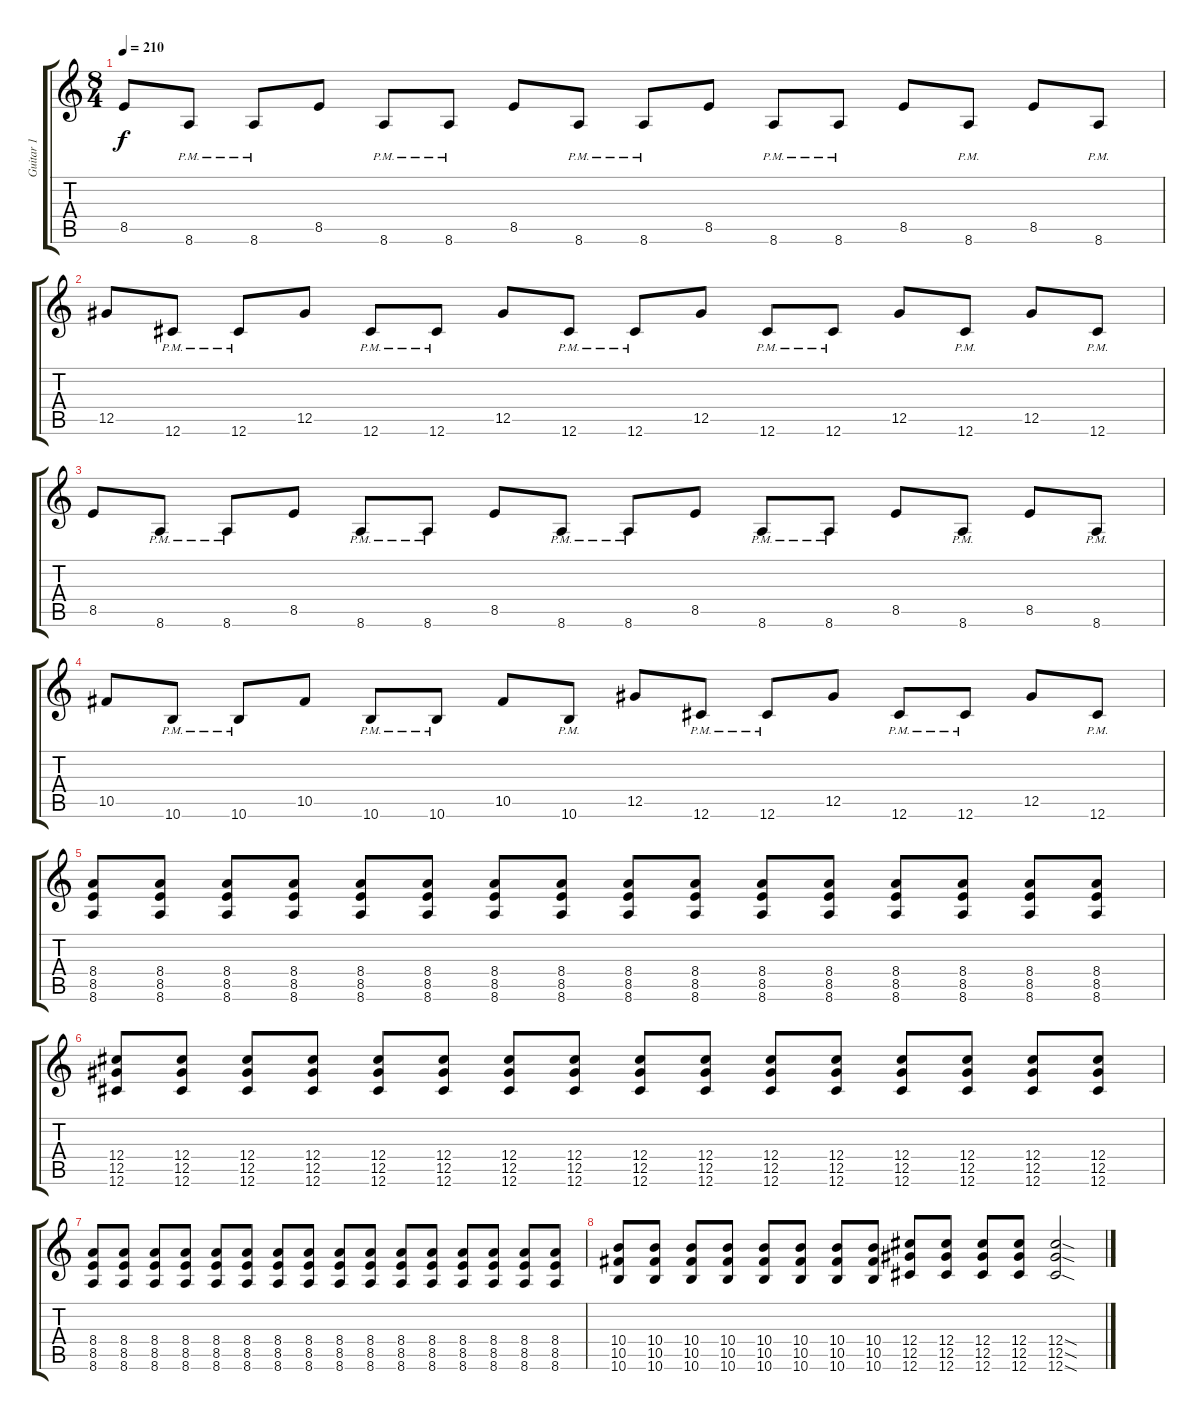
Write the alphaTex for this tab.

\track ("Guitar 1" "Guitar 1") {instrument distortionguitar}
\staff {score tabs}
\tuning (Eb4 Bb3 Gb3 Db3 Ab2 Db2) {hide}
\ts (8 4)
\tempo 210
\clef g2
\ks c
8.5.8{dy f} 8.6{pm}.8 8.6{pm}.8 8.5.8 8.6{pm}.8 8.6{pm}.8 8.5.8 8.6{pm}.8 8.6{pm}.8 8.5.8 8.6{pm}.8 8.6{pm}.8 8.5.8 8.6{pm}.8 8.5.8 8.6{pm}.8 |
12.5.8 12.6{pm}.8 12.6{pm}.8 12.5.8 12.6{pm}.8 12.6{pm}.8 12.5.8 12.6{pm}.8 12.6{pm}.8 12.5.8 12.6{pm}.8 12.6{pm}.8 12.5.8 12.6{pm}.8 12.5.8 12.6{pm}.8 |
8.5.8 8.6{pm}.8 8.6{pm}.8 8.5.8 8.6{pm}.8 8.6{pm}.8 8.5.8 8.6{pm}.8 8.6{pm}.8 8.5.8 8.6{pm}.8 8.6{pm}.8 8.5.8 8.6{pm}.8 8.5.8 8.6{pm}.8 |
10.5.8 10.6{pm}.8 10.6{pm}.8 10.5.8 10.6{pm}.8 10.6{pm}.8 10.5.8 10.6{pm}.8 12.5.8 12.6{pm}.8 12.6{pm}.8 12.5.8 12.6{pm}.8 12.6{pm}.8 12.5.8 12.6{pm}.8 |
(8.4 8.5 8.6).8{volume 13} (8.4 8.5 8.6).8 (8.4 8.5 8.6).8 (8.4 8.5 8.6).8 (8.4 8.5 8.6).8 (8.4 8.5 8.6).8 (8.4 8.5 8.6).8 (8.4 8.5 8.6).8 (8.4 8.5 8.6).8 (8.4 8.5 8.6).8 (8.4 8.5 8.6).8 (8.4 8.5 8.6).8 (8.4 8.5 8.6).8 (8.4 8.5 8.6).8 (8.4 8.5 8.6).8 (8.4 8.5 8.6).8 |
(12.4 12.5 12.6).8 (12.4 12.5 12.6).8 (12.4 12.5 12.6).8 (12.4 12.5 12.6).8 (12.4 12.5 12.6).8 (12.4 12.5 12.6).8 (12.4 12.5 12.6).8 (12.4 12.5 12.6).8 (12.4 12.5 12.6).8 (12.4 12.5 12.6).8 (12.4 12.5 12.6).8 (12.4 12.5 12.6).8 (12.4 12.5 12.6).8 (12.4 12.5 12.6).8 (12.4 12.5 12.6).8 (12.4 12.5 12.6).8 |
(8.4 8.5 8.6).8 (8.4 8.5 8.6).8 (8.4 8.5 8.6).8 (8.4 8.5 8.6).8 (8.4 8.5 8.6).8 (8.4 8.5 8.6).8 (8.4 8.5 8.6).8 (8.4 8.5 8.6).8 (8.4 8.5 8.6).8 (8.4 8.5 8.6).8 (8.4 8.5 8.6).8 (8.4 8.5 8.6).8 (8.4 8.5 8.6).8 (8.4 8.5 8.6).8 (8.4 8.5 8.6).8 (8.4 8.5 8.6).8 |
(10.4 10.5 10.6).8 (10.4 10.5 10.6).8 (10.4 10.5 10.6).8 (10.4 10.5 10.6).8 (10.4 10.5 10.6).8 (10.4 10.5 10.6).8 (10.4 10.5 10.6).8 (10.4 10.5 10.6).8 (12.4 12.5 12.6).8 (12.4 12.5 12.6).8 (12.4 12.5 12.6).8 (12.4 12.5 12.6).8 (12.4{sod} 12.5{sod} 12.6{sod}).2
